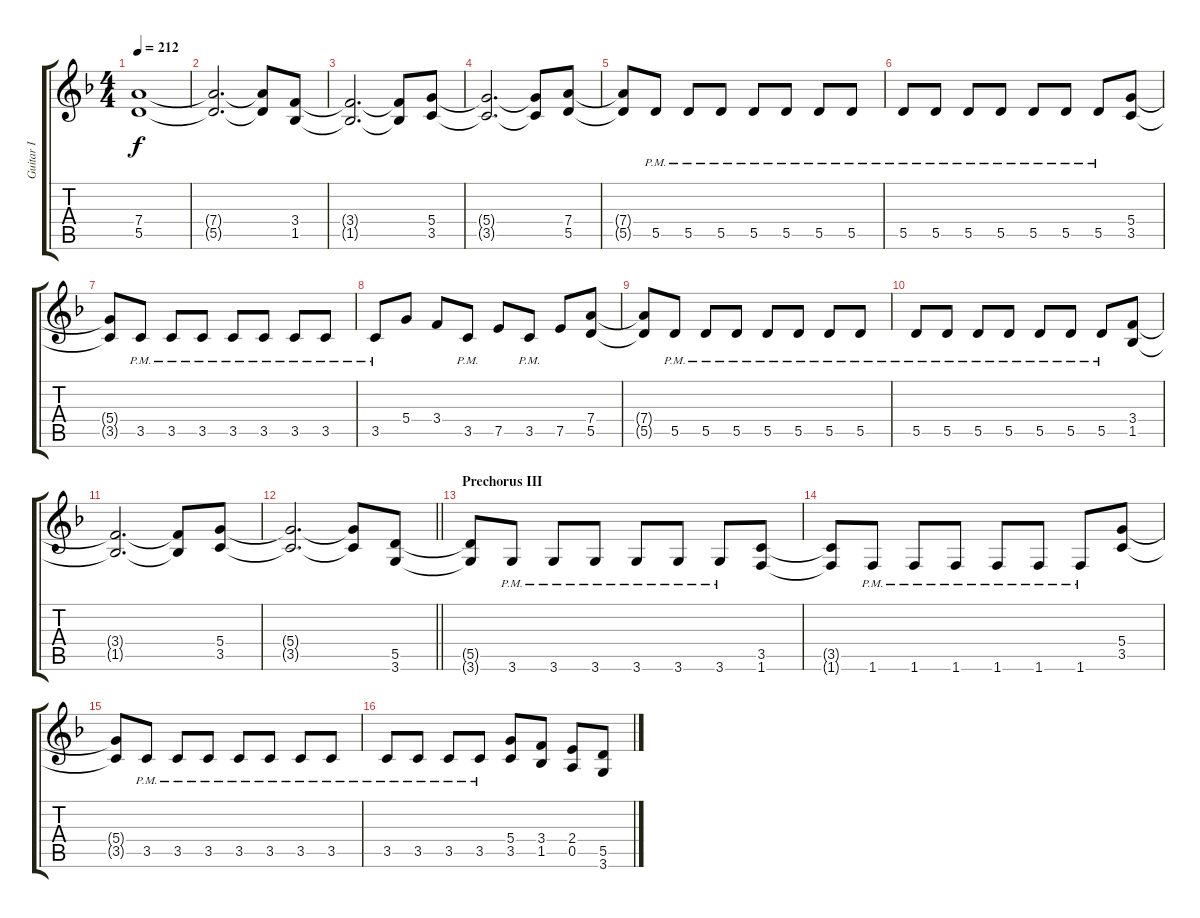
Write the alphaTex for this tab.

\track ("Guitar I" "Guitar I") {instrument distortionguitar}
\staff {score tabs}
\tuning (E4 B3 G3 D3 A2 E2) {hide}
\ts (4 4)
\tempo 212
\clef g2
\ks dminor
(7.4{t} 5.5{t}).1{dy f} |
(7.4{t} 5.5{t}).2{d} (7.4{t} 5.5{t}).8 (3.4 1.5).8 |
(3.4{t} 1.5{t}).2{d} (3.4{t} 1.5{t}).8 (5.4 3.5).8 |
(5.4{t} 3.5{t}).2{d} (5.4{t} 3.5{t}).8 (7.4 5.5).8 |
(7.4{t} 5.5{t}).8 5.5{pm}.8 5.5{pm}.8 5.5{pm}.8 5.5{pm}.8 5.5{pm}.8 5.5{pm}.8 5.5{pm}.8 |
5.5{pm}.8 5.5{pm}.8 5.5{pm}.8 5.5{pm}.8 5.5{pm}.8 5.5{pm}.8 5.5{pm}.8 (5.4 3.5).8 |
(5.4{t} 3.5{t}).8 3.5{pm}.8 3.5{pm}.8 3.5{pm}.8 3.5{pm}.8 3.5{pm}.8 3.5{pm}.8 3.5{pm}.8 |
3.5{pm}.8 5.4.8 3.4.8 3.5{pm}.8 7.5.8 3.5{pm}.8 7.5.8 (7.4 5.5).8 |
(7.4{t} 5.5{t}).8 5.5{pm}.8 5.5{pm}.8 5.5{pm}.8 5.5{pm}.8 5.5{pm}.8 5.5{pm}.8 5.5{pm}.8 |
5.5{pm}.8 5.5{pm}.8 5.5{pm}.8 5.5{pm}.8 5.5{pm}.8 5.5{pm}.8 5.5{pm}.8 (3.4 1.5).8 |
(3.4{t} 1.5{t}).2{d} (3.4{t} 1.5{t}).8 (5.4 3.5).8 |
\barLineRight lightlight
(5.4{t} 3.5{t}).2{d} (5.4{t} 3.5{t}).8 (5.5 3.6).8 |
\section ("" "Prechorus III")
(5.5{t} 3.6{t}).8 3.6{pm}.8 3.6{pm}.8 3.6{pm}.8 3.6{pm}.8 3.6{pm}.8 3.6{pm}.8 (3.5 1.6).8 |
(3.5{t} 1.6{t}).8 1.6{pm}.8 1.6{pm}.8 1.6{pm}.8 1.6{pm}.8 1.6{pm}.8 1.6{pm}.8 (5.4 3.5).8 |
(5.4{t} 3.5{t}).8 3.5{pm}.8 3.5{pm}.8 3.5{pm}.8 3.5{pm}.8 3.5{pm}.8 3.5{pm}.8 3.5{pm}.8 |
3.5{pm}.8 3.5{pm}.8 3.5{pm}.8 3.5{pm}.8 (5.4 3.5).8 (3.4 1.5).8 (2.4 0.5).8 (5.5 3.6).8
